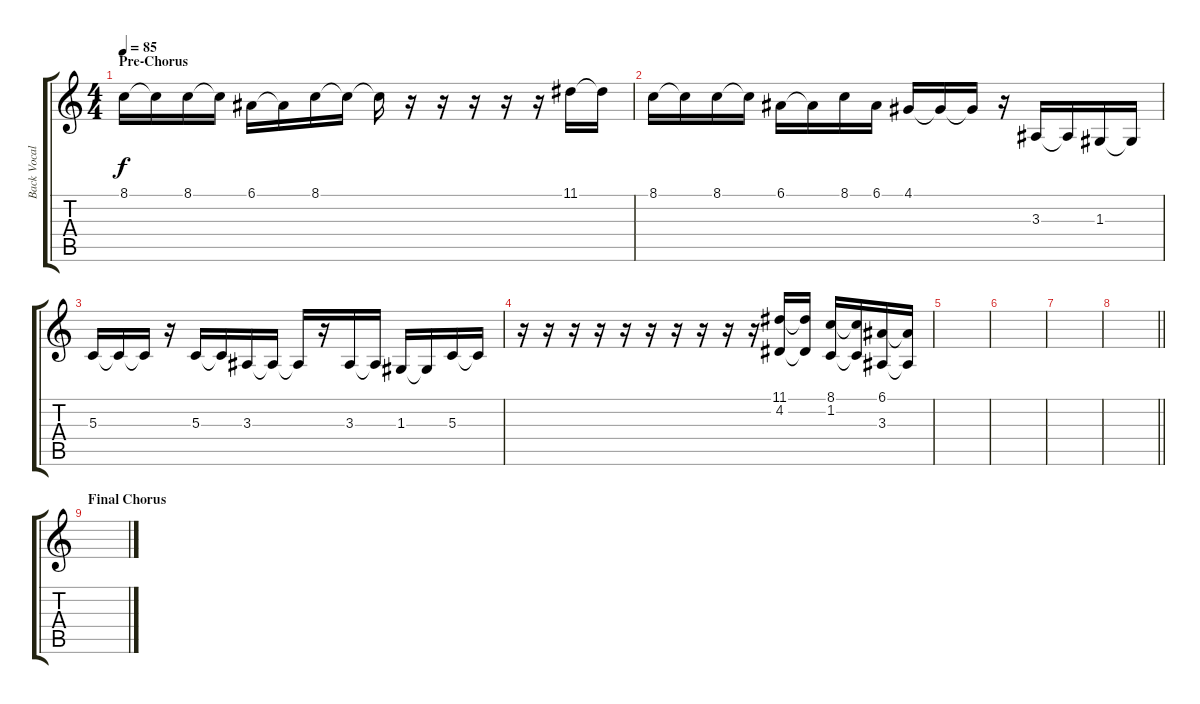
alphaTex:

\track ("Back Vocals" "Back Vocal") {instrument lead6voice}
\staff {score tabs}
\tuning (E4 B3 G3 D3 A2 E2) {hide}
\ts (4 4)
\section ("" "Pre-Chorus")
\tempo 85
\clef g2
\ks c
8.1.16{dy f volume 13} 8.1{t}.16 8.1.16 8.1{t}.16 6.1.16 6.1{t}.16 8.1.16 8.1{t}.16 8.1{t}.16 r.16 r.16 r.16 r.16 r.16 11.1.16 11.1{t}.16 |
8.1.16 8.1{t}.16 8.1.16 8.1{t}.16 6.1.16 6.1{t}.16 8.1.16 6.1.16 4.1.16 4.1{t}.16 4.1{t}.16 r.16 3.3.16 3.3{t}.16 1.3.16 1.3{t}.16 |
5.3.16 5.3{t}.16 5.3{t}.16 r.16 5.3.16 5.3{t}.16 3.3.16 3.3{t}.16 3.3{t}.16 r.16 3.3.16 3.3{t}.16 1.3.16 1.3{t}.16 5.3.16 5.3{t}.16 |
r.16 r.16 r.16 r.16 r.16 r.16 r.16 r.16 r.16 r.16 (11.1 4.2).16 (11.1{t} 4.2{t}).16 (8.1 1.2).16 (8.1{t} 1.2{t}).16 (6.1 3.3).16 (6.1{t} 3.3{t}).16 |
|
|
|
\barLineRight lightlight
|
\section ("" "Final Chorus")
